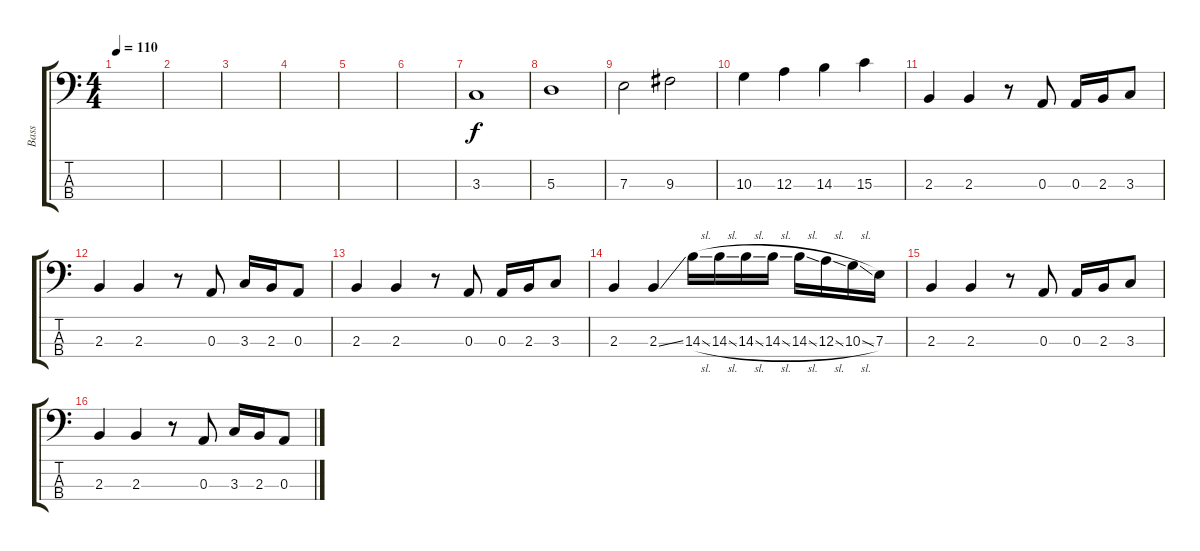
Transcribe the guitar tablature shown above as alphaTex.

\track ("Bass" "Bass") {instrument electricbasspick}
\staff {score tabs}
\tuning (G2 D2 A1 E1) {hide}
\ts (4 4)
\tempo 110
\clef f4
\ks c
|
|
|
|
|
|
3.3.1 |
5.3.1 |
7.3.2 9.3.2 |
10.3.4 12.3.4 14.3.4 15.3.4 |
2.3.4 2.3.4 r.8 0.3.8 0.3.16 2.3.16 3.3.8 |
2.3.4 2.3.4 r.8 0.3.8 3.3.16 2.3.16 0.3.8 |
2.3.4 2.3.4 r.8 0.3.8 0.3.16 2.3.16 3.3.8 |
2.3.4 2.3{ss}.4 14.3{sl}.16 14.3{sl}.16 14.3{sl}.16 14.3{sl}.16 14.3{sl}.16 12.3{sl}.16 10.3{sl}.16 7.3.16 |
2.3.4 2.3.4 r.8 0.3.8 0.3.16 2.3.16 3.3.8 |
2.3.4 2.3.4 r.8 0.3.8 3.3.16 2.3.16 0.3.8
